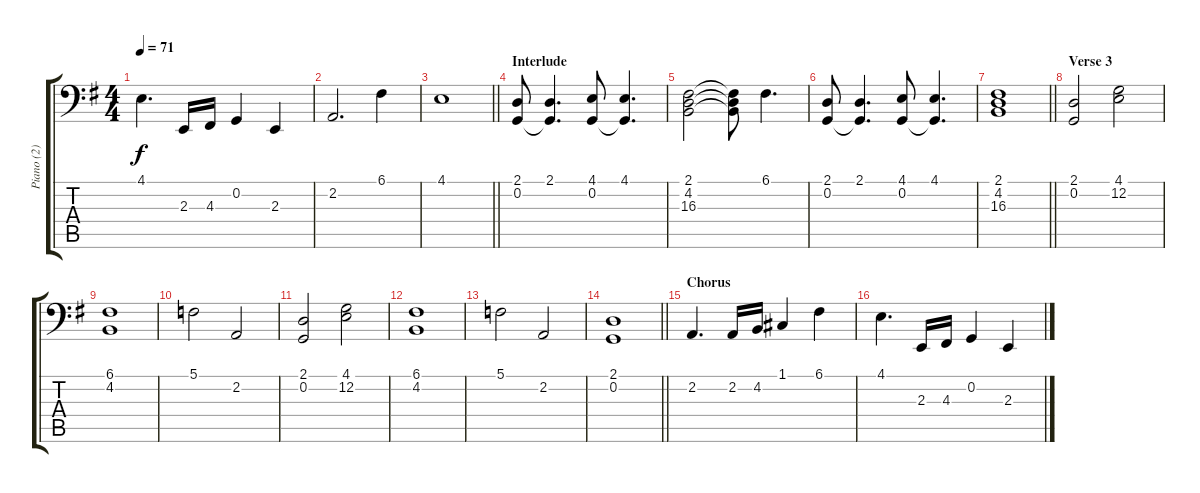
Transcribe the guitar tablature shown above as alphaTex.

\track ("Piano (2)" "Piano (2)") {instrument brightacousticpiano}
\staff {score tabs}
\tuning (C3 G2 D2 A1 E1 B0) {hide}
\ts (4 4)
\tempo 71
\clef f4
\ks eminor
4.1.4{d dy f} 2.3.16 4.3.16 0.2.4 2.3.4 |
2.2.2{d} 6.1.4 |
\barLineRight lightlight
4.1.1 |
\section ("" "Interlude")
(2.1 0.2).8 (2.1 0.2{t}).4{d} (4.1 0.2).8 (4.1 0.2{t}).4{d} |
(2.1 4.2 16.3).2 (2.1{t} 4.2{t} 16.3{t}).8 6.1.4{d} |
(2.1 0.2).8 (2.1 0.2{t}).4{d} (4.1 0.2).8 (4.1 0.2{t}).4{d} |
\barLineRight lightlight
(2.1 4.2 16.3).1 |
\section ("" "Verse 3")
(2.1 0.2).2 (4.1 12.2).2 |
(6.1 4.2).1 |
5.1.2 2.2.2 |
(2.1 0.2).2 (4.1 12.2).2 |
(6.1 4.2).1 |
5.1.2 2.2.2 |
\barLineRight lightlight
(2.1 0.2).1 |
\section ("" "Chorus")
2.2.4{d} 2.2.16 4.2.16 1.1.4 6.1.4 |
4.1.4{d} 2.3.16 4.3.16 0.2.4 2.3.4
